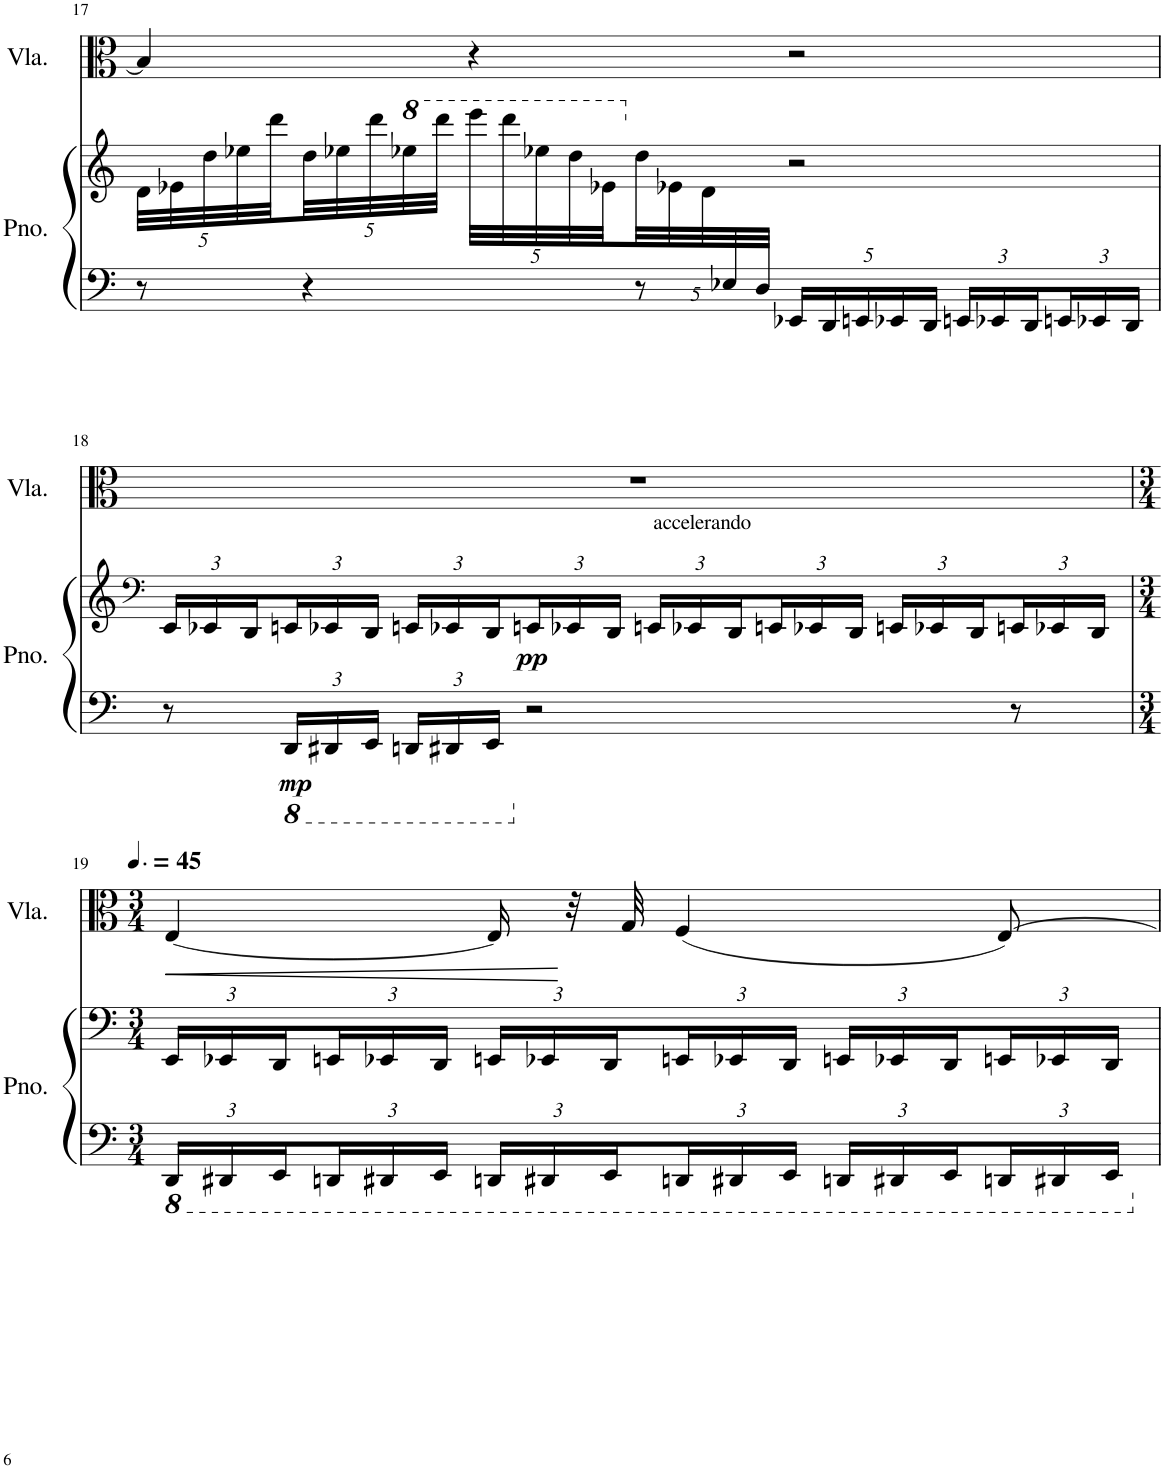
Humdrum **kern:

**kern	**kern	**dynam	**kern	**dynam
*part2	*part2	*part2	*part1	*part1
*staff3	*staff2	*staff2/3	*staff1	*staff1
*I"Piano	*	*	*I"Viola	*
*I'Pno.	*	*	*I'Vla.	*
!!LO:PB:g=z
*clefF4	*clefG2	*	*clefC3	*
*k[]	*k[]	*	*k[]	*
*M4/4	*M4/4	*	*M4/4	*
=17	=17	=17	=17	=17
*^	*	*	*	*
*	*	*Xbrackettup	*	*	*
10%3.ryy	8r	40d\LLL	.	4B/]	.
.	.	40e-X\	.	.	.
.	.	40dd\	.	.	.
.	.	40ee-X\	.	.	.
.	.	40ddd\	.	.	.
.	4r	40dd\	.	.	.
.	.	40ee-X\	.	.	.
.	.	40ddd\	.	.	.
*	*	*8va	*	*	*
.	.	40eee-X\	.	.	.
.	.	40dddd\JJJ	.	.	.
.	.	40eeee\LLL	.	4r	.
.	.	40dddd\	.	.	.
.	.	40eee-X\	.	.	.
.	.	40ddd\	.	.	.
.	.	40ee-X\	.	.	.
*	*	*X8va	*	*	*
.	8r	40dd\	.	.	.
.	.	40e-X\	.	.	.
.	.	40d\	.	.	.
40E-X/	.	20ryy	.	.	.
40D/JJJ	.	.	.	.	.
*	*Xbrackettup	*	*	*	*
2ryy	20EE-X/LL	2r	.	2r	.
.	20DD/	.	.	.	.
.	20EEn/	.	.	.	.
.	20EE-X/	.	.	.	.
.	20DD/JJ	.	.	.	.
.	24EEn/LL	.	.	.	.
.	24EE-X/	.	.	.	.
.	24DD/	.	.	.	.
.	24EEn/	.	.	.	.
.	24EE-X/	.	.	.	.
.	24DD/JJ	.	.	.	.
*v	*v	*	*	*	*
!!LO:LB:g=z
=18	=18	=18	=18	=18
*	*clefF4	*	*	*
8r	24EE/LL	.	1r	.
.	24EE-X/	.	.	.
.	24DD/	.	.	.
*8ba	*	*	*	*
!	!	!LO:DY:b=2	!	!
24DDD/LL	24EEn/	mp	.	.
24DDD#X/	24EE-X/	.	.	.
24EEE/JJ	24DD/JJ	.	.	.
24DDDn/LL	24EEn/LL	.	.	.
24DDD#X/	24EE-X/	.	.	.
24EEE/JJ	24DD/	.	.	.
*X8ba	*	*	*	*
!	!	!LO:DY:b	!	!
2r	24EEn/	pp	.	.
.	24EE-X/	.	.	.
.	24DD/JJ	.	.	.
.	24EEn/LL	.	.	.
.	24EE-X/	.	.	.
.	24DD/	.	.	.
!	!LO:TX:a:t=accelerando	!	!	!
.	24EEn/	.	.	.
.	24EE-X/	.	.	.
.	24DD/JJ	.	.	.
.	24EEn/LL	.	.	.
.	24EE-X/	.	.	.
.	24DD/	.	.	.
8r	24EEn/	.	.	.
.	24EE-X/	.	.	.
.	24DD/JJ	.	.	.
!!LO:LB:g=z
=19	=19	=19	=19	=19
*M3/4	*M3/4	*	*M3/4	*
*8ba	*	*	*	*
*	*	*	*MM68	*
!	!	!	!	!LO:HP:b
24DDD/LL	24EE/LL	.	[4E/	<
24DDD#X/	24EE-X/	.	.	.
24EEE/	24DD/	.	.	.
24DDDn/	24EEn/	.	.	.
24DDD#X/	24EE-X/	.	.	.
24EEE/JJ	24DD/JJ	.	.	.
24DDDn/LL	24EEn/LL	.	16E/]	.
24DDD#X/	24EE-X/	.	.	.
.	.	.	32r	[
24EEE/	24DD/	.	.	.
.	.	.	32G/	.
24DDDn/	24EEn/	.	(4F/	.
24DDD#X/	24EE-X/	.	.	.
24EEE/JJ	24DD/JJ	.	.	.
24DDDn/LL	24EEn/LL	.	.	.
24DDD#X/	24EE-X/	.	.	.
24EEE/	24DD/	.	.	.
24DDDn/	24EEn/	.	[8E/)	.
24DDD#X/	24EE-X/	.	.	.
24EEE/JJ	24DD/JJ	.	.	.
*X8ba	*	*	*	*
=	=	=	=	=
*-	*-	*-	*-	*-
